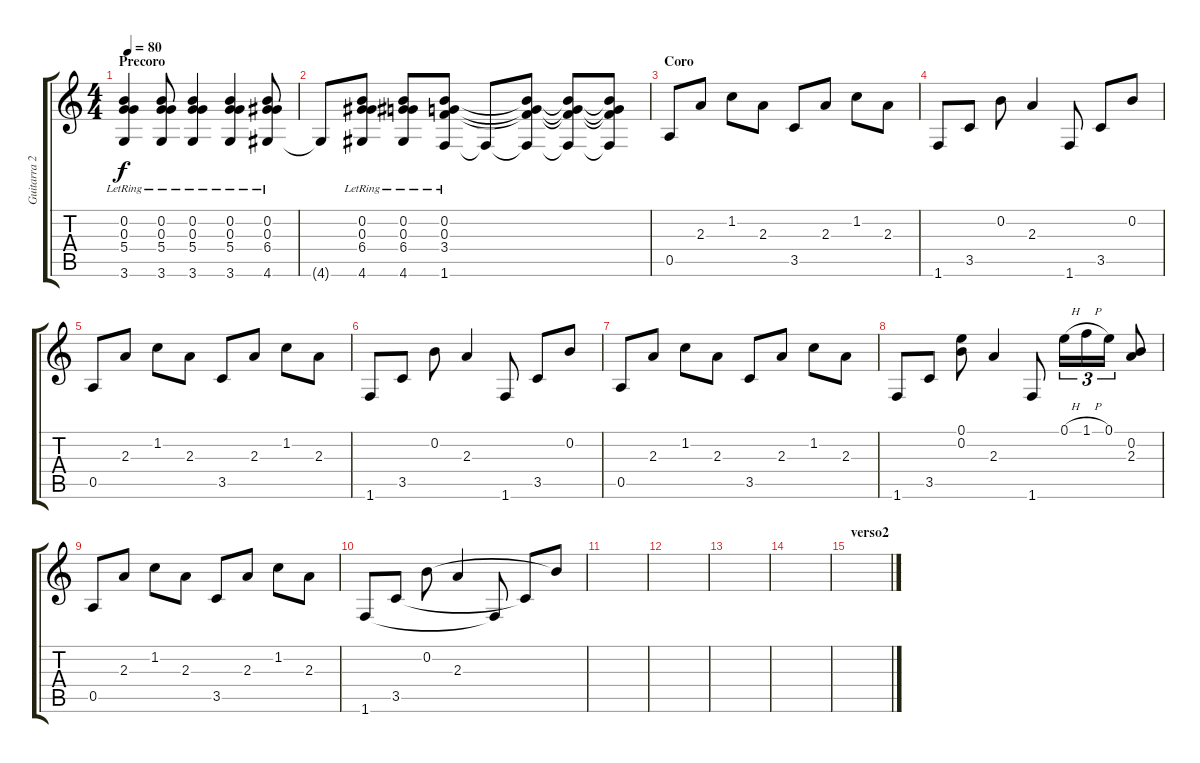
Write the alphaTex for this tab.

\track ("Guitarra 2" "Guitarra 2") {instrument electricguitarclean}
\staff {score tabs}
\tuning (E4 B3 G3 D3 A2 E2) {hide}
\ts (4 4)
\section ("" "Precoro")
\tempo 80
\clef g2
\ks c
(0.2{lr} 0.3{lr} 5.4 3.6).4{dy f} (0.2{lr} 0.3{lr} 5.4 3.6).8 (0.2{lr} 0.3{lr} 5.4 3.6).4 (0.2{lr} 0.3{lr} 5.4 3.6).4 (0.2 0.3{lr} 6.4 4.6).8 |
4.6{t}.8 (0.2{lr} 0.3{lr} 6.4 4.6).8 (0.2{lr} 0.3{lr} 6.4 4.6).8 (0.2{lr} 0.3{lr} 3.4 1.6).8 1.6{t}.8 (0.2{t} 0.3{t} 3.4{t} 1.6{t}).8 (0.2{t} 0.3{t} 3.4{t} 1.6{t}).8 (0.2{t} 0.3{t} 3.4{t} 1.6{t}).8 |
\section ("" "Coro")
0.5.8 2.3.8 1.2.8 2.3.8 3.5.8 2.3.8 1.2.8 2.3.8 |
1.6.8 3.5.8 0.2.8 2.3.4 1.6.8 3.5.8 0.2.8 |
0.5.8 2.3.8 1.2.8 2.3.8 3.5.8 2.3.8 1.2.8 2.3.8 |
1.6.8 3.5.8 0.2.8 2.3.4 1.6.8 3.5.8 0.2.8 |
0.5.8 2.3.8 1.2.8 2.3.8 3.5.8 2.3.8 1.2.8 2.3.8 |
1.6.8 3.5.8 (0.1 0.2).8 2.3.4 1.6.8 0.1{h}.16{tu (3 2)} 1.1{h}.16{tu (3 2)} 0.1.16{tu (3 2)} (0.2 2.3).8 |
0.5.8 2.3.8 1.2.8 2.3.8 3.5.8 2.3.8 1.2.8 2.3.8 |
1.6.8 3.5.8 0.2.8 2.3.4 1.6{t}.8 3.5{t}.8 0.2{t}.8 |
|
|
|
|
\section ("" "verso2")
